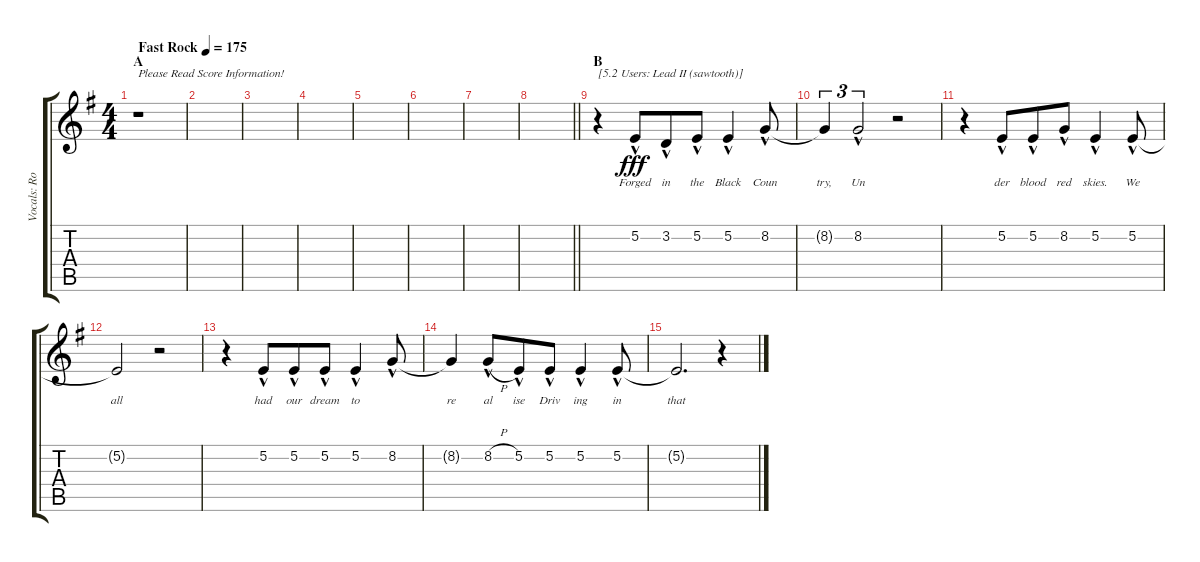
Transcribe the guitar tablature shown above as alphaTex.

\track ("Vocals: Rob" "Vocals: Ro") {instrument lead2sawtooth}
\staff {score tabs}
\tuning (E4 B3 G3 D3 A2 E2) {hide}
\ts (4 4)
\section ("" "A")
\tempo (175 "Fast Rock")
\clef g2
\ks g
r.1{txt "Please Read Score Information!" dy fff instrument lead2sawtooth} |
|
|
|
|
|
|
\barLineRight lightlight
|
\section ("" "B")
r.4{txt "[5.2 Users: Lead II (sawtooth)]"} 5.2{hac}.8{lyrics (0 "Forged") lyrics (1 "") lyrics (2 "") lyrics (3 "") lyrics (4 "")} 3.2{hac}.8{lyrics (0 "in") lyrics (1 "") lyrics (2 "") lyrics (3 "") lyrics (4 "") beam merge} 5.2{hac}.8{lyrics (0 "the") lyrics (1 "") lyrics (2 "") lyrics (3 "") lyrics (4 "")} 5.2{hac}.4{lyrics (0 "Black") lyrics (1 "") lyrics (2 "") lyrics (3 "") lyrics (4 "")} 8.2{hac}.8{lyrics (0 "Coun") lyrics (1 "") lyrics (2 "") lyrics (3 "") lyrics (4 "")} |
8.2{t}.4{tu (3 2) lyrics (0 "try,") lyrics (1 "") lyrics (2 "") lyrics (3 "") lyrics (4 "")} 8.2{hac}.2{tu (3 2) lyrics (0 "Un") lyrics (1 "") lyrics (2 "") lyrics (3 "") lyrics (4 "")} r.2 |
r.4 5.2{hac}.8{lyrics (0 "der") lyrics (1 "") lyrics (2 "") lyrics (3 "") lyrics (4 "")} 5.2{hac}.8{lyrics (0 "blood") lyrics (1 "") lyrics (2 "") lyrics (3 "") lyrics (4 "") beam merge} 8.2{hac}.8{lyrics (0 "red") lyrics (1 "") lyrics (2 "") lyrics (3 "") lyrics (4 "")} 5.2{hac}.4{lyrics (0 "skies.") lyrics (1 "") lyrics (2 "") lyrics (3 "") lyrics (4 "")} 5.2{hac}.8{lyrics (0 "We") lyrics (1 "") lyrics (2 "") lyrics (3 "") lyrics (4 "")} |
5.2{t}.2{lyrics (0 "all") lyrics (1 "") lyrics (2 "") lyrics (3 "") lyrics (4 "")} r.2 |
r.4 5.2{hac}.8{lyrics (0 "had") lyrics (1 "") lyrics (2 "") lyrics (3 "") lyrics (4 "")} 5.2{hac}.8{lyrics (0 "our") lyrics (1 "") lyrics (2 "") lyrics (3 "") lyrics (4 "") beam merge} 5.2{hac}.8{lyrics (0 "dream") lyrics (1 "") lyrics (2 "") lyrics (3 "") lyrics (4 "")} 5.2{hac}.4{lyrics (0 "to") lyrics (1 "") lyrics (2 "") lyrics (3 "") lyrics (4 "")} 8.2{hac}.8{lyrics (0 "") lyrics (1 "") lyrics (2 "") lyrics (3 "") lyrics (4 "")} |
8.2{t}.4{lyrics (0 "re") lyrics (1 "") lyrics (2 "") lyrics (3 "") lyrics (4 "")} 8.2{h hac}.8{lyrics (0 "al") lyrics (1 "") lyrics (2 "") lyrics (3 "") lyrics (4 "")} 5.2{hac}.8{lyrics (0 "ise") lyrics (1 "") lyrics (2 "") lyrics (3 "") lyrics (4 "") beam merge} 5.2{hac}.8{lyrics (0 "Driv") lyrics (1 "") lyrics (2 "") lyrics (3 "") lyrics (4 "")} 5.2{hac}.4{lyrics (0 "ing") lyrics (1 "") lyrics (2 "") lyrics (3 "") lyrics (4 "")} 5.2{hac}.8{lyrics (0 "in") lyrics (1 "") lyrics (2 "") lyrics (3 "") lyrics (4 "")} |
5.2{t}.2{d lyrics (0 "that") lyrics (1 "") lyrics (2 "") lyrics (3 "") lyrics (4 "")} r.4
